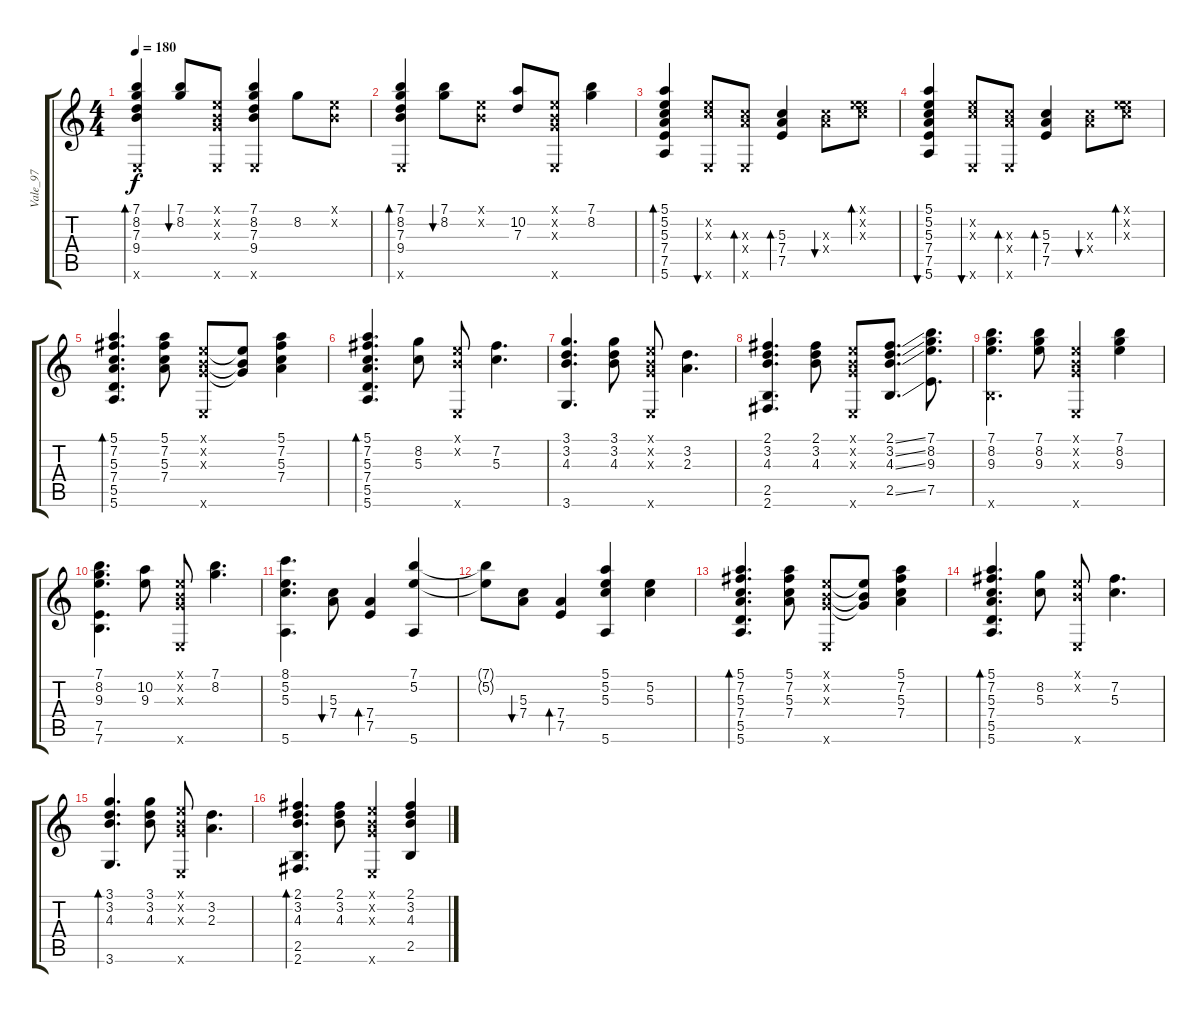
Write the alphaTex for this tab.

\track ("Vale_97" "Vale_97") {instrument acousticguitarsteel}
\staff {score tabs}
\tuning (E4 B3 G3 D3 A2 E2) {hide}
\ts (4 4)
\tempo 180
\clef g2
\ks c
(7.1 8.2 7.3 9.4 0.6{x}).4{bd 60 dy f} (7.1 8.2).8{bu 60} (0.1{x} 0.2{x} 0.3{x} 0.6{x}).8 (7.1 8.2 7.3 9.4 0.6{x}).4 8.2.8 (0.1{x} 0.2{x}).8 |
(7.1 8.2 7.3 9.4 0.6{x}).4{bd 60} (7.1 8.2).8{bu 60} (0.1{x} 0.2{x}).8 (10.2 7.3).8 (0.1{x} 0.2{x} 0.3{x} 0.6{x}).8 (7.1 8.2).4 |
(5.1 5.2 5.3 7.4 7.5 5.6).4{bd 60} (5.2{x} 5.3{x} 0.6{x}).8{bu 60} (5.3{x} 7.4{x} 0.6{x}).8{bd 60} (5.3 7.4 7.5).4{bd 60} (5.3{x} 7.4{x}).8{bu 60} (0.1{x} 5.2{x} 5.3{x}).8{bd 60} |
(5.1 5.2 5.3 7.4 7.5 5.6).4{bu 60} (5.2{x} 5.3{x} 0.6{x}).8{bu 60} (5.3{x} 7.4{x} 0.6{x}).8{bd 60} (5.3 7.4 7.5).4{bd 60} (5.3{x} 7.4{x}).8{bu 60} (0.1{x} 5.2{x} 5.3{x}).8{bd 60} |
(5.1 7.2 5.3 7.4 5.5 5.6).4{d bd 60} (5.1 7.2 5.3 7.4).8 (0.1{x} 0.2{x} 0.3{x} 0.6{x}).8 (0.1{t} 0.2{t} 0.3{t}).8 (5.1 7.2 5.3 7.4).4 |
(5.1 7.2 5.3 7.4 5.5 5.6).4{d bd 60} (8.2 5.3).8 (0.1{x} 0.2{x} 0.6{x}).8 (7.2 5.3).4{d} |
(3.1 3.2 4.3 3.6).4{d} (3.1 3.2 4.3).8 (0.1{x} 0.2{x} 0.3{x} 0.6{x}).8 (3.2 2.3).4{d} |
(2.1 3.2 4.3 2.5 2.6).4{d} (2.1 3.2 4.3).8 (0.1{x} 0.2{x} 0.3{x} 0.6{x}).8 (2.1{ss} 3.2{ss} 4.3{ss} 2.5{ss}).8{d} (7.1 8.2 9.3 7.5).8{d} |
(7.1 8.2 9.3 7.6{x}).4{d} (7.1 8.2 9.3).8 (0.1{x} 0.2{x} 0.3{x} 0.6{x}).4 (7.1 8.2 9.3).4 |
(7.1 8.2 9.3 7.5 7.6).4{d} (10.2 9.3).8 (0.1{x} 0.2{x} 0.3{x} 0.6{x}).8 (7.1 8.2).4{d} |
(8.1 5.2 5.3 5.6).4{d} (5.3 7.4).8{bu 60} (7.4 7.5).4{bd 60} (7.1 5.2 5.6).4 |
(7.1{t} 5.2{t}).8 (5.3 7.4).8{bu 60} (7.4 7.5).4{bd 60} (5.1 5.2 5.3 5.6).4 (5.2 5.3).4 |
(5.1 7.2 5.3 7.4 5.5 5.6).4{d bd 60} (5.1 7.2 5.3 7.4).8 (0.1{x} 0.2{x} 0.3{x} 0.6{x}).8 (0.1{t} 0.2{t} 0.3{t}).8 (5.1 7.2 5.3 7.4).4 |
(5.1 7.2 5.3 7.4 5.5 5.6).4{d bd 60} (8.2 5.3).8 (0.1{x} 0.2{x} 0.6{x}).8 (7.2 5.3).4{d} |
(3.1 3.2 4.3 3.6).4{d bd 60} (3.1 3.2 4.3).8 (0.1{x} 0.2{x} 0.3{x} 0.6{x}).8 (3.2 2.3).4{d} |
(2.1 3.2 4.3 2.5 2.6).4{d bd 60} (2.1 3.2 4.3).8 (0.1{x} 0.2{x} 0.3{x} 0.6{x}).4 (2.1 3.2 4.3 2.5).4
